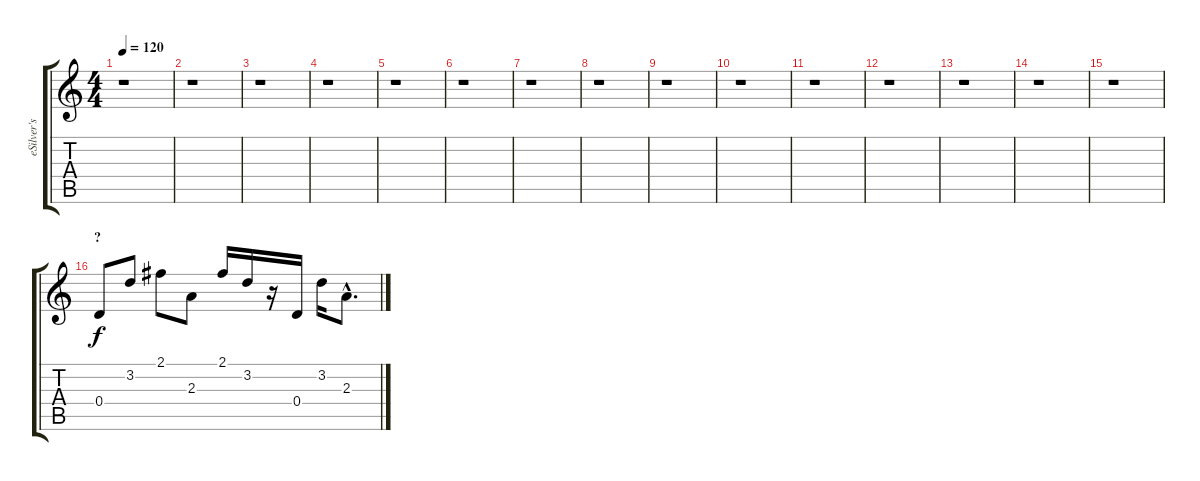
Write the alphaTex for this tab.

\track ("eSilver's Distortion" "eSilver's ") {instrument distortionguitar}
\staff {score tabs}
\tuning (E4 B3 G3 D3 A2 E2) {hide}
\ts (4 4)
\tempo 120
\clef g2
\ks c
r.1{dy f} |
r.1 |
r.1 |
r.1 |
r.1 |
r.1 |
r.1 |
r.1 |
r.1 |
r.1 |
r.1 |
r.1 |
r.1 |
r.1 |
r.1 |
\section ("" "?")
0.4.8 3.2.8 2.1.8 2.3.8 2.1.16 3.2.16 r.16 0.4.16 3.2.16 2.3{hac}.8{d}
